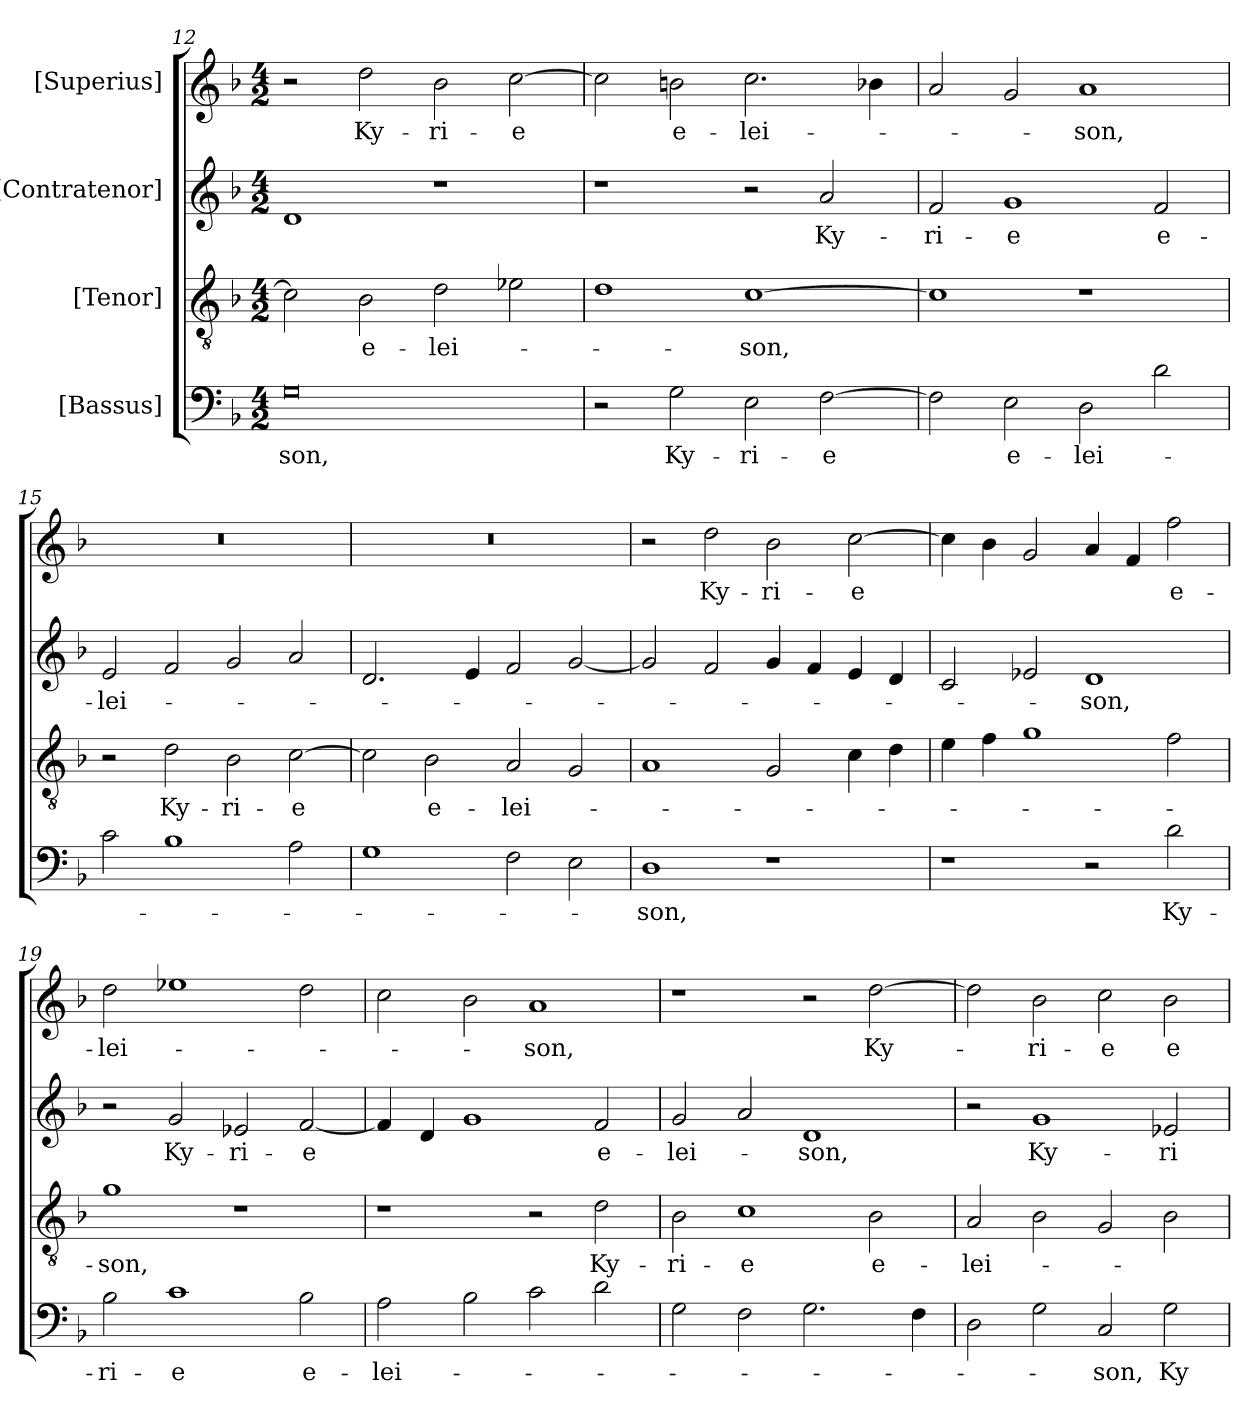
**kern	**text	**kern	**text	**kern	**text	**kern	**text
*part4	*part4	*part3	*part3	*part2	*part2	*part1	*part1
*staff4	*staff4	*staff3	*staff3	*staff2	*staff2	*staff1	*staff1
*I"[Bassus]	*	*I"[Tenor]	*	*I"[Contratenor]	*	*I"[Superius]	*
*clefF4	*	*clefGv2	*	*clefG2	*	*clefG2	*
*k[b-]	*	*k[b-]	*	*k[b-]	*	*k[b-]	*
*M4/2	*	*M4/2	*	*M4/2	*	*M4/2	*
=12	=12	=12	=12	=12	=12	=12	=12
0G\	-son,	2c\]	.	1d/	.	2r	.
.	.	2B-\	e-	.	.	2dd\	Ky-
.	.	2d\	-lei-	1r	.	2b-\	-ri-
.	.	2e-X\	.	.	.	[2cc\	-e
=13	=13	=13	=13	=13	=13	=13	=13
2r	.	1d\	.	1r	.	2cc\]	.
2G\	Ky-	.	.	.	.	2bn\	e-
2E\	-ri-	[1c\	-son,	2r	.	2.cc\	-lei-
[2F\	-e	.	.	2a/	Ky-	.	.
.	.	.	.	.	.	4b-X\	.
=14	=14	=14	=14	=14	=14	=14	=14
2F\]	.	1c\]	.	2f/	-ri-	2a/	.
2E\	e-	.	.	1g/	-e	2g/	.
2D\	-lei-	1r	.	.	.	1a/	-son,
2d\	.	.	.	2f/	e-	.	.
=15	=15	=15	=15	=15	=15	=15	=15
2c\	.	2r	.	2e/	-lei-	0r	.
1B-\	.	2d\	Ky-	2f/	.	.	.
.	.	2B-\	-ri-	2g/	.	.	.
2A\	.	[2c\	-e	2a/	.	.	.
=16	=16	=16	=16	=16	=16	=16	=16
1G\	.	2c\]	.	2.d/	.	0r	.
.	.	2B-\	e-	.	.	.	.
.	.	.	.	4e/	.	.	.
2F\	.	2A/	-lei-	2f/	.	.	.
2E\	.	2G/	.	[2g/	.	.	.
=17	=17	=17	=17	=17	=17	=17	=17
1D\	-son,	1A/	.	2g/]	.	2r	.
.	.	.	.	2f/	.	2dd\	Ky-
1r	.	2G/	.	4g/	.	2b-\	-ri-
.	.	.	.	4f/	.	.	.
.	.	4c\	.	4e/	.	[2cc\	-e
.	.	4d\	.	4d/	.	.	.
=18	=18	=18	=18	=18	=18	=18	=18
1r	.	4e\	.	2c/	.	4cc\]	.
.	.	4f\	.	.	.	4b-\	.
.	.	1g\	.	2e-X/	.	2g/	.
2r	.	.	.	1d/	-son,	4a/	.
.	.	.	.	.	.	4f/	.
2d\	Ky-	2f\	.	.	.	2ff\	e-
=19	=19	=19	=19	=19	=19	=19	=19
2B-\	-ri-	1g\	-son,	2r	.	2dd\	-lei-
1c\	-e	.	.	2g/	Ky-	1ee-X\	.
.	.	1r	.	2e-X/	-ri-	.	.
2B-\	e-	.	.	[2f/	-e	2dd\	.
=20	=20	=20	=20	=20	=20	=20	=20
2A\	-lei-	1r	.	4f/]	.	2cc\	.
.	.	.	.	4d/	.	.	.
2B-\	.	.	.	1g/	.	2b-\	.
2c\	.	2r	.	.	.	1a/	-son,
2d\	.	2d\	Ky-	2f/	e-	.	.
=21	=21	=21	=21	=21	=21	=21	=21
2G\	.	2B-\	-ri-	2g/	-lei-	1r	.
2F\	.	1c\	-e	2a/	.	.	.
2.G\	.	.	.	1d/	-son,	2r	.
.	.	2B-\	e-	.	.	[2dd\	Ky-
4F\	.	.	.	.	.	.	.
=22	=22	=22	=22	=22	=22	=22	=22
2D\	.	2A/	-lei-	2r	.	2dd\]	.
2G\	.	2B-\	.	1g/	Ky-	2b-\	-ri-
2C/	-son,	2G/	.	.	.	2cc\	-e
2G\	Ky-	2B-\	.	2e-X/	-ri-	2b-\	e-
=	=	=	=	=	=	=	=
*-	*-	*-	*-	*-	*-	*-	*-
